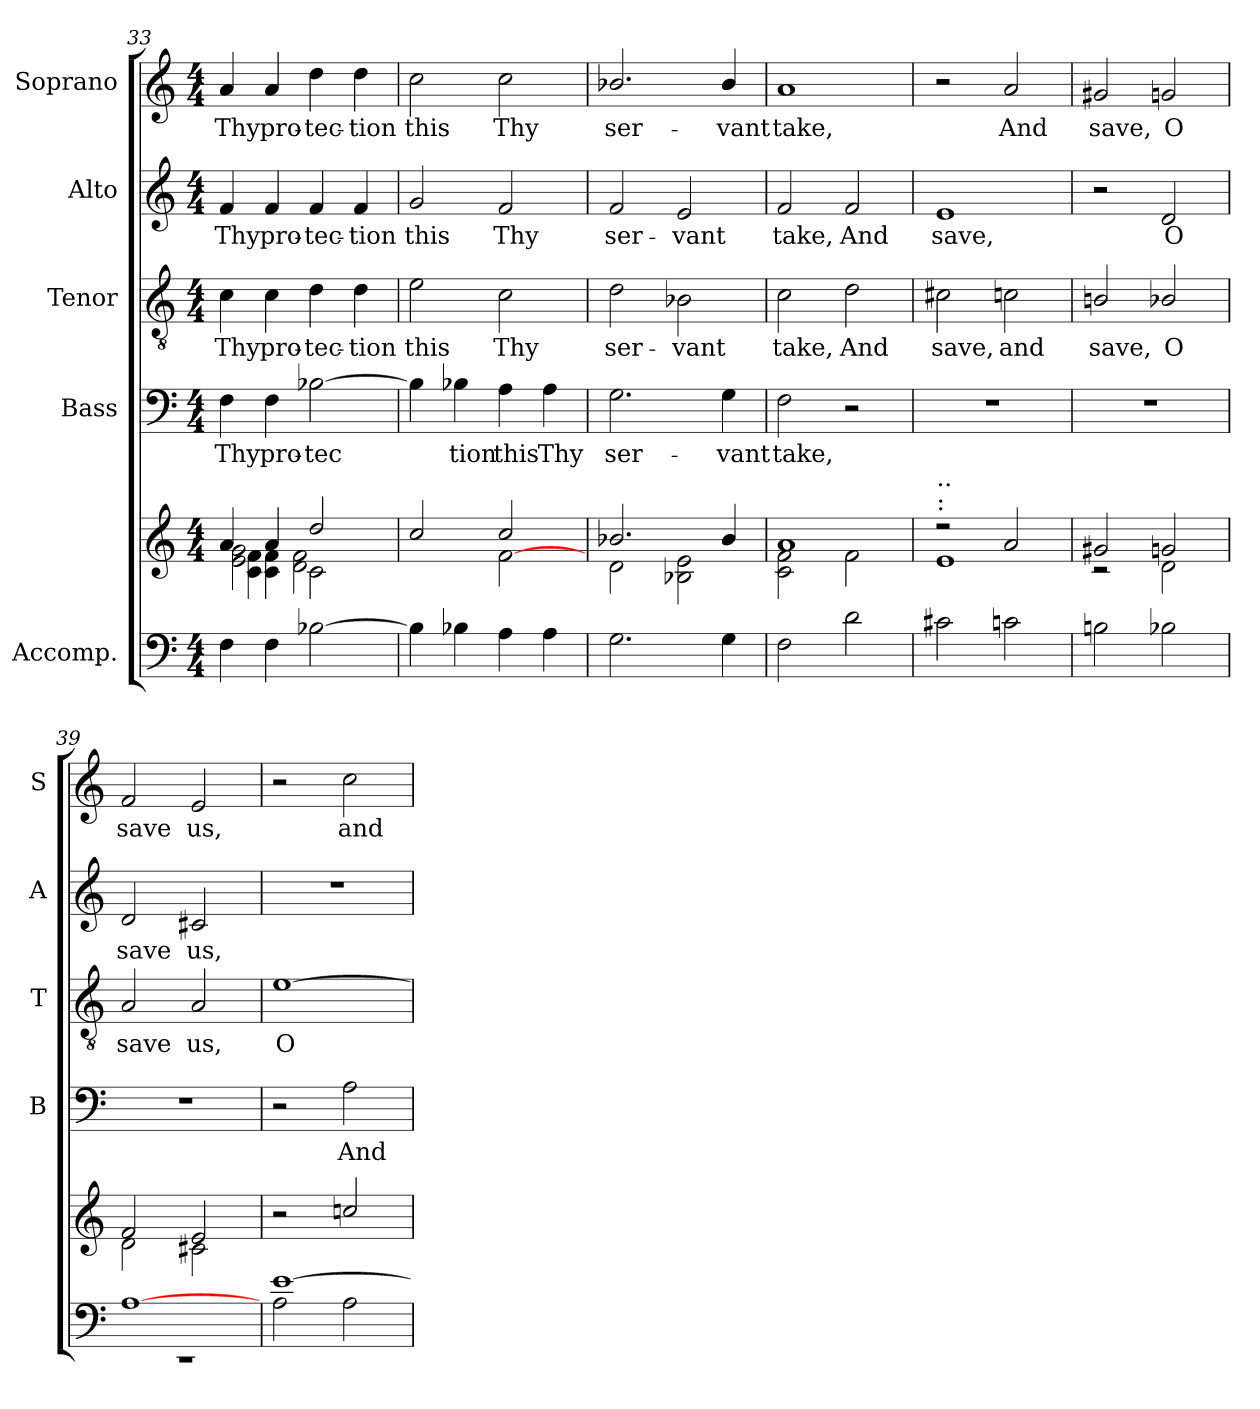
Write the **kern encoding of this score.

**kern	**kern	**kern	**text	**kern	**text	**kern	**text	**kern	**text
*part5	*part5	*part4	*part4	*part3	*part3	*part2	*part2	*part1	*part1
*staff6	*staff5	*staff4	*staff4	*staff3	*staff3	*staff2	*staff2	*staff1	*staff1
*I"Accomp.	*	*I"Bass	*	*I"Tenor	*	*I"Alto	*	*I"Soprano	*
*	*	*I'B	*	*I'T	*	*I'A	*	*I'S	*
*clefF4	*clefG2	*clefF4	*	*clefGv2	*	*clefG2	*	*clefG2	*
*k[]	*k[]	*k[]	*	*k[]	*	*k[]	*	*k[]	*
*C:	*C:	*C:	*	*C:	*	*C:	*	*C:	*
*M4/4	*M4/4	*M4/4	*	*M4/4	*	*M4/4	*	*M4/4	*
=33	=33	=33	=33	=33	=33	=33	=33	=33	=33
*	*^	*	*	*	*	*	*	*	*
*	*	*^	*	*	*	*	*	*	*	*
!	!	!	!	!	!LO:LY:b	!	!LO:LY:b	!	!LO:LY:b	!	!LO:LY:b
4F\	4a/	2e\ 2g\	4c\ 4f\	4F\	Thy	4c\	Thy	4f/	Thy	4a/	Thy
!	!	!	!	!	!LO:LY:b	!	!LO:LY:b	!	!LO:LY:b	!	!LO:LY:b
4F\	4a/	.	4c\ 4f\	4F\	pro-	4c\	pro-	4f/	pro-	4a/	pro-
!	!	!	!	!	!LO:LY:b	!	!LO:LY:b	!	!LO:LY:b	!	!LO:LY:b
[2B-X\	2dd/	2c\	2d\ 2f\	[2B-X\	-tec­	4d\	-tec-	4f/	-tec-	4dd\	-tec-
!	!	!	!	!	!	!	!LO:LY:b	!	!LO:LY:b	!	!LO:LY:b
.	.	.	.	.	.	4d\	-tion	4f/	-tion	4dd\	-tion
=34	=34	=34	=34	=34	=34	=34	=34	=34	=34	=34	=34
!	!	!	!	!	!	!	!LO:LY:b	!	!LO:LY:b	!	!LO:LY:b
4B-\]	2cc/	1ryy	2ryy	4B-\]	.	2e\	this	2g/	this	2cc\	this
!	!	!	!	!	!LO:LY:b	!	!	!	!	!	!
4B-\	.	.	.	4B-\	tion	.	.	.	.	.	.
!	!	!	!	!	!LO:LY:b	!	!LO:LY:b	!	!LO:LY:b	!	!LO:LY:b
4A\	2cc/	.	[2f\	4A\	this	2c\	Thy	2f/	Thy	2cc\	Thy
!	!	!	!	!	!LO:LY:b	!	!	!	!	!	!
4A\	.	.	.	4A\	Thy	.	.	.	.	.	.
*	*	*v	*v	*	*	*	*	*	*	*	*
!!LO:LB:g=z
=35	=35	=35	=35	=35	=35	=35	=35	=35	=35	=35
*^	*	*	*	*	*	*	*	*	*	*
!	!	!	!	!	!LO:LY:b	!	!LO:LY:b	!	!LO:LY:b	!	!LO:LY:b
1ryy	2.G\	2.b-X/	2d\	2.G\	ser-	2d\	ser-	2f/	ser-	2.b-X/	ser-
!	!	!	!	!	!	!	!LO:LY:b	!	!LO:LY:b	!	!
.	.	.	2B-X\ 2e\	.	.	2B-X\	-vant	2e/	-vant	.	.
!	!	!	!	!	!LO:LY:b	!	!	!	!	!	!LO:LY:b
.	4G\	4b-/	.	4G\	-vant	.	.	.	.	4b-/	-vant
=36	=36	=36	=36	=36	=36	=36	=36	=36	=36	=36	=36
!	!	!	!	!	!LO:LY:b	!	!LO:LY:b	!	!LO:LY:b	!	!LO:LY:b
1ryy	2F\	1a	2c\ 2f\	2F\	take,	2c\	take,	2f/	take,	1a	take,
!	!	!	!	!	!	!	!LO:LY:b	!	!LO:LY:b	!	!
.	2d\	.	2f\	2r	.	2d\	And	2f/	And	.	.
=37	=37	=37	=37	=37	=37	=37	=37	=37	=37	=37	=37
!	!	!LO:TX:a:t=&colon;	!	!	!	!	!	!	!	!	!
!	!	!LO:TX:a:t=..	!	!	!	!	!	!	!	!	!
!	!	!	!	!	!	!	!LO:LY:b	!	!LO:LY:b	!	!
1ryy	2c#X\	2r	1e	1r	.	2c#X\	save,	1e	save,	2r	.
!	!	!	!	!	!	!	!LO:LY:b	!	!	!	!LO:LY:b
.	2cn\	2a/	.	.	.	2cn\	and	.	.	2a/	And
=38	=38	=38	=38	=38	=38	=38	=38	=38	=38	=38	=38
!	!	!	!	!	!	!	!LO:LY:b	!	!	!	!LO:LY:b
1ryy	2Bni\	2g#X/	2rc	1r	.	2Bn/	save,	2r	.	2g#X/	save,
!	!	!	!	!	!	!	!LO:LY:b	!	!LO:LY:b	!	!LO:LY:b
.	2B-X\	2gn/	2d\	.	.	2B-X/	O	2d/	O	2gn/	O
=39	=39	=39	=39	=39	=39	=39	=39	=39	=39	=39	=39
!	!	!	!	!	!	!	!LO:LY:b	!	!LO:LY:b	!	!LO:LY:b
[>1A	1rEE	2f/	2d\	1r	.	2A/	save	2d/	save	2f/	save
!	!	!	!	!	!	!	!LO:LY:b	!	!LO:LY:b	!	!LO:LY:b
.	.	2e/	2c#X\	.	.	2A/	us,	2c#X/	us,	2e/	us,
=40	=40	=40	=40	=40	=40	=40	=40	=40	=40	=40	=40
!	!	!	!	!	!	!	!LO:LY:b	!	!	!	!
[>1e	2A\	2r	2ryy	2r	.	[1e	O	1r	.	2r	.
!	!	!	!	!	!LO:LY:b	!	!	!	!	!	!LO:LY:b
.	2A\	2ccni/	2ryy	2A\	And	.	.	.	.	2cc\	and
*v	*v	*	*	*	*	*	*	*	*	*	*
*	*v	*v	*	*	*	*	*	*	*	*
=	=	=	=	=	=	=	=	=	=
*-	*-	*-	*-	*-	*-	*-	*-	*-	*-
